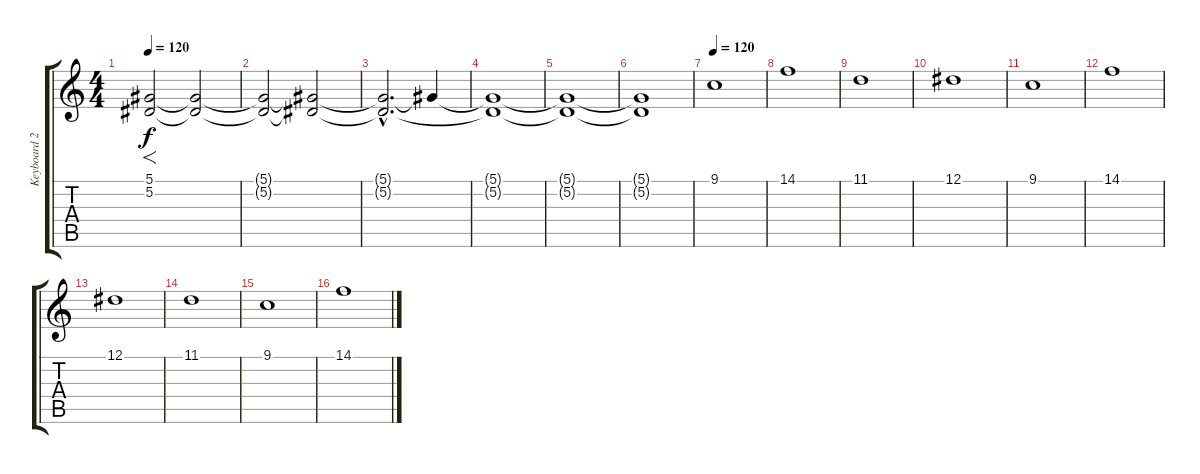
\track ("Keyboard 2" "Keyboard 2") {instrument voiceoohs}
\staff {score tabs}
\tuning (Eb4 Bb3 Gb3 Db3 Ab2 Eb2) {hide}
\ts (4 4)
\tempo 120
\clef g2
\ks c
(5.1 5.2).2{f dy f volume 6 instrument voiceoohs} (5.1{t} 5.2{t}).2{volume 8} |
(5.1{t} 5.2{t}).2{volume 10} (5.1{t} 5.2{t}).2{volume 12} |
(5.1{hac t} 5.2{hac t}).2{d volume 13} 5.1{t}.4 |
(5.1{t} 5.2{t}).1{volume 10} |
(5.1{t} 5.2{t}).1{volume 12} |
(5.1{t} 5.2{t}).1{volume 13} |
\tempo 120
9.1.1 |
14.1.1 |
11.1.1 |
12.1.1 |
9.1.1 |
14.1.1 |
12.1.1 |
11.1.1 |
9.1.1 |
14.1.1
